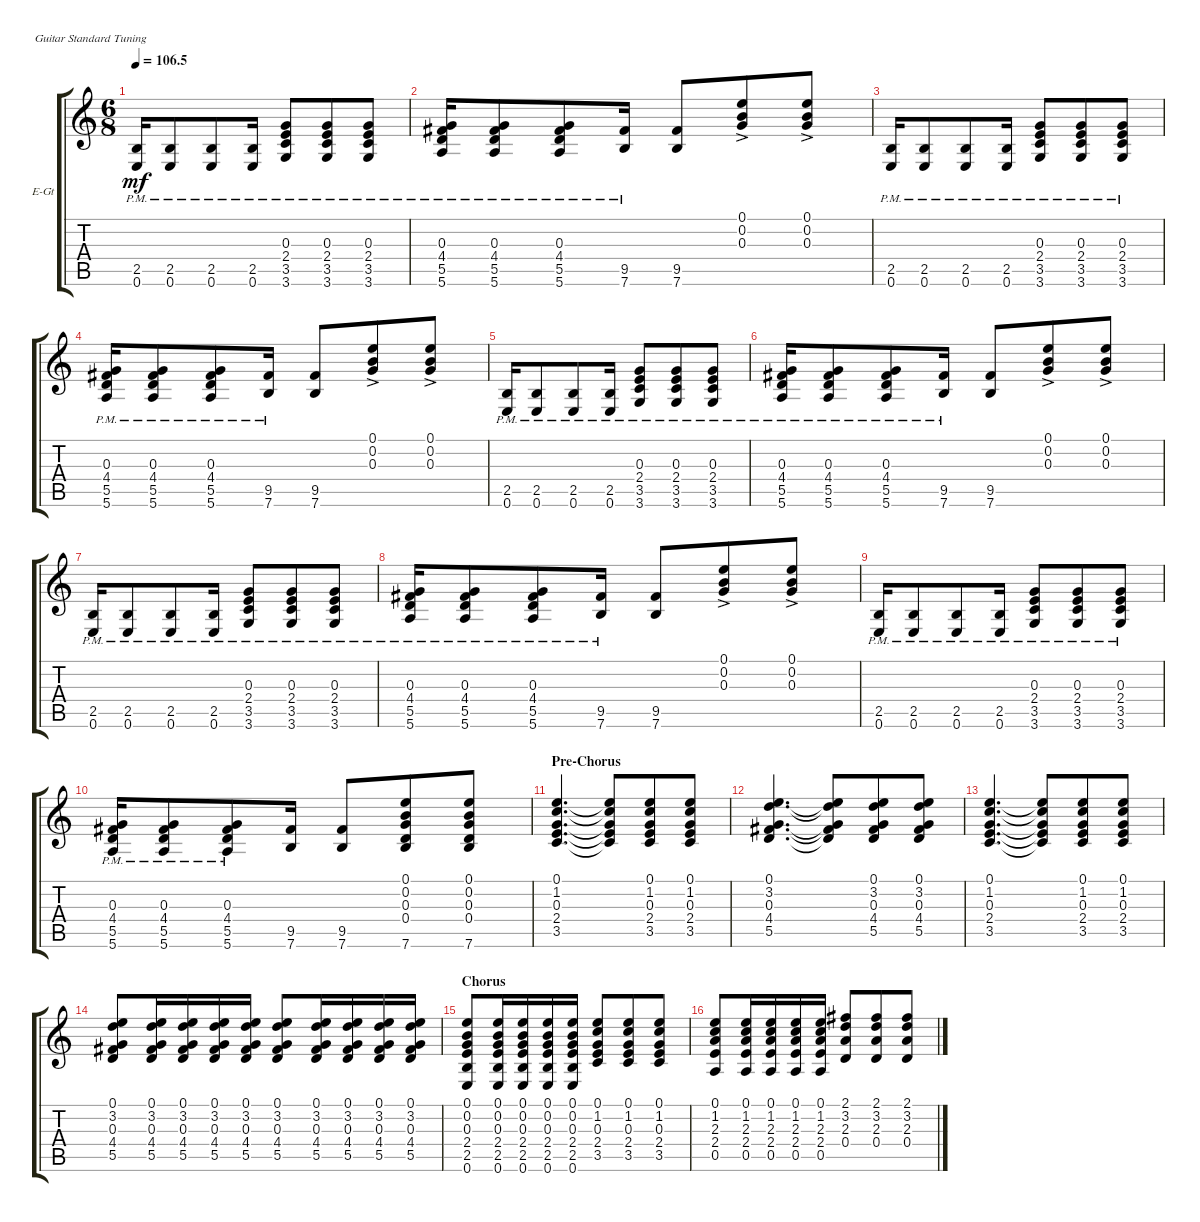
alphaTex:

\defaultSystemsLayout 4
\bracketExtendMode groupsimilarinstruments
\firstSystemTrackNameOrientation horizontal
\otherSystemsTrackNameOrientation horizontal
\track ("Electric Guitar" "E-Gt") {instrument electricguitarclean}
\staff {score tabs}
\tuning (E4 B3 G3 D3 A2 E2)
\ts (6 8)
\tempo
106.5
\accidentals auto
\clef g2
\ottava regular
\simile none
\ks c
(0.6{pm} 2.5{pm}).16{dy mf} (0.6{pm} 2.5{pm}).8 (0.6{pm} 2.5{pm}).8 (0.6{pm} 2.5{pm}).16 (3.6{pm} 3.5{pm} 2.4{pm} 0.3{pm}).8 (3.6{pm} 3.5{pm} 2.4{pm} 0.3{pm}).8 (3.6{pm} 3.5{pm} 2.4{pm} 0.3{pm}).8 |
(5.6{pm} 5.5{pm} 4.4{pm} 0.3{pm}).16 (5.6{pm} 5.5{pm} 4.4{pm} 0.3{pm}).8 (5.6{pm} 5.5{pm} 4.4{pm} 0.3{pm}).8 (7.6{pm} 9.5{pm}).16 (7.6 9.5).8 (0.3{ac} 0.2{ac} 0.1{ac}).8 (0.3{ac} 0.2{ac} 0.1{ac}).8 |
(0.6{pm} 2.5{pm}).16 (0.6{pm} 2.5{pm}).8 (0.6{pm} 2.5{pm}).8 (0.6{pm} 2.5{pm}).16 (3.6{pm} 3.5{pm} 2.4{pm} 0.3{pm}).8 (3.6{pm} 3.5{pm} 2.4{pm} 0.3{pm}).8 (3.6{pm} 3.5{pm} 2.4{pm} 0.3{pm}).8 |
(5.6{pm} 5.5{pm} 4.4{pm} 0.3{pm}).16 (5.6{pm} 5.5{pm} 4.4{pm} 0.3{pm}).8 (5.6{pm} 5.5{pm} 4.4{pm} 0.3{pm}).8 (7.6{pm} 9.5{pm}).16 (7.6 9.5).8 (0.3{ac} 0.2{ac} 0.1{ac}).8 (0.3{ac} 0.2{ac} 0.1{ac}).8 |
(0.6{pm} 2.5{pm}).16 (0.6{pm} 2.5{pm}).8 (0.6{pm} 2.5{pm}).8 (0.6{pm} 2.5{pm}).16 (3.6{pm} 3.5{pm} 2.4{pm} 0.3{pm}).8 (3.6{pm} 3.5{pm} 2.4{pm} 0.3{pm}).8 (3.6{pm} 3.5{pm} 2.4{pm} 0.3{pm}).8 |
(5.6{pm} 5.5{pm} 4.4{pm} 0.3{pm}).16 (5.6{pm} 5.5{pm} 4.4{pm} 0.3{pm}).8 (5.6{pm} 5.5{pm} 4.4{pm} 0.3{pm}).8 (7.6{pm} 9.5{pm}).16 (7.6 9.5).8 (0.3{ac} 0.2{ac} 0.1{ac}).8 (0.3{ac} 0.2{ac} 0.1{ac}).8 |
(0.6{pm} 2.5{pm}).16 (0.6{pm} 2.5{pm}).8 (0.6{pm} 2.5{pm}).8 (0.6{pm} 2.5{pm}).16 (3.6{pm} 3.5{pm} 2.4{pm} 0.3{pm}).8 (3.6{pm} 3.5{pm} 2.4{pm} 0.3{pm}).8 (3.6{pm} 3.5{pm} 2.4{pm} 0.3{pm}).8 |
(5.6{pm} 5.5{pm} 4.4{pm} 0.3{pm}).16 (5.6{pm} 5.5{pm} 4.4{pm} 0.3{pm}).8 (5.6{pm} 5.5{pm} 4.4{pm} 0.3{pm}).8 (7.6{pm} 9.5{pm}).16 (7.6 9.5).8 (0.3{ac} 0.2{ac} 0.1{ac}).8 (0.3{ac} 0.2{ac} 0.1{ac}).8 |
(0.6{pm} 2.5{pm}).16 (0.6{pm} 2.5{pm}).8 (0.6{pm} 2.5{pm}).8 (0.6{pm} 2.5{pm}).16 (3.6{pm} 3.5{pm} 2.4{pm} 0.3{pm}).8 (3.6{pm} 3.5{pm} 2.4{pm} 0.3{pm}).8 (3.6{pm} 3.5{pm} 2.4{pm} 0.3{pm}).8 |
(5.6{pm} 5.5{pm} 4.4{pm} 0.3{pm}).16 (5.6{pm} 5.5{pm} 4.4{pm} 0.3{pm}).8 (5.6{pm} 5.5{pm} 4.4{pm} 0.3{pm}).8 (7.6 9.5).16 (7.6 9.5).8 (7.6 0.1 0.2 0.4 0.3).8 (7.6 0.4 0.3 0.2 0.1).8 |
\section ("" "Pre-Chorus")
(3.5 2.4 0.3 1.2 0.1).4{d} (3.5{t} 2.4{t} 0.3{t} 1.2{t} 0.1{t}).8 (3.5 2.4 0.3 1.2 0.1).8 (3.5 2.4 0.3 1.2 0.1).8 |
(5.5 4.4 0.3 3.2 0.1).4{d} (5.5{t} 4.4{t} 0.3{t} 3.2{t} 0.1{t}).8 (5.5 4.4 0.3 3.2 0.1).8 (5.5 4.4 0.3 3.2 0.1).8 |
(3.5 2.4 0.3 1.2 0.1).4{d} (3.5{t} 2.4{t} 0.3{t} 1.2{t} 0.1{t}).8 (3.5 2.4 0.3 1.2 0.1).8 (3.5 2.4 0.3 1.2 0.1).8 |
(5.5 4.4 0.3 3.2 0.1).8 (5.5 4.4 0.3 3.2 0.1).16 (5.5 4.4 0.3 3.2 0.1).16 (5.5 4.4 0.3 3.2 0.1).16 (5.5 4.4 0.3 3.2 0.1).16 (5.5 4.4 0.3 3.2 0.1).8 (5.5 4.4 0.3 3.2 0.1).16 (5.5 4.4 0.3 3.2 0.1).16 (5.5 4.4 0.3 3.2 0.1).16 (5.5 4.4 0.3 3.2 0.1).16 |
\section ("" "Chorus")
(0.6 2.5 2.4 0.3 0.2 0.1).8 (0.6 2.5 2.4 0.3 0.2 0.1).16 (0.6 2.5 2.4 0.3 0.2 0.1).16 (0.6 2.5 2.4 0.3 0.2 0.1).16 (0.6 2.5 2.4 0.3 0.2 0.1).16 (3.5 2.4 0.3 1.2 0.1).8 (3.5 2.4 0.3 1.2 0.1).8 (3.5 2.4 0.3 1.2 0.1).8 |
(0.5 2.4 2.3 1.2 0.1).8 (0.5 2.4 2.3 1.2 0.1).16 (0.5 2.4 2.3 1.2 0.1).16 (0.5 2.4 2.3 1.2 0.1).16 (0.5 2.4 2.3 1.2 0.1).16 (0.4 2.3 3.2 2.1).8 (0.4 2.3 3.2 2.1).8 (0.4 2.3 3.2 2.1).8
